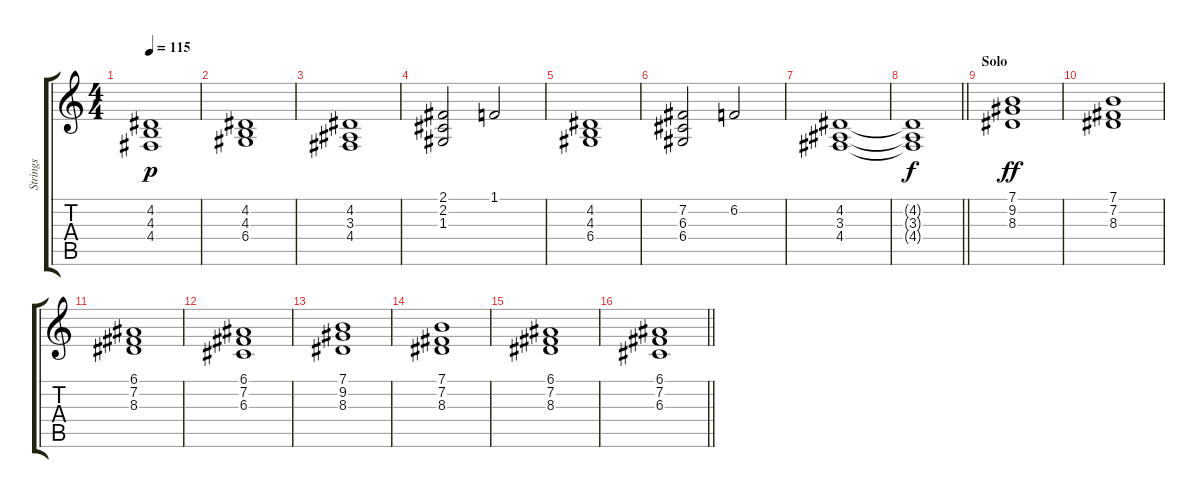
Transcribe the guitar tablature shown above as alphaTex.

\track ("Strings" "Strings") {instrument synthstrings1}
\staff {score tabs}
\tuning (E4 B3 G3 D3 A2 E2) {hide}
\ts (4 4)
\tempo 115
\clef g2
\ks c
(4.2 4.3 4.4).1{dy p} |
(4.2 4.3 6.4).1 |
(4.2 3.3 4.4).1 |
(2.1 2.2 1.3).2 1.1.2 |
(4.2 4.3 6.4).1 |
(7.2 6.3 6.4).2 6.2.2 |
(4.2 3.3 4.4).1 |
\barLineRight lightlight
(4.2{t} 3.3{t} 4.4{t}).1{dy f} |
\section ("" "Solo")
(7.1 9.2 8.3).1{dy ff} |
(7.1 7.2 8.3).1 |
(6.1 7.2 8.3).1 |
(6.1 7.2 6.3).1 |
(7.1 9.2 8.3).1 |
(7.1 7.2 8.3).1 |
(6.1 7.2 8.3).1 |
\barLineRight lightlight
(6.1 7.2 6.3).1
